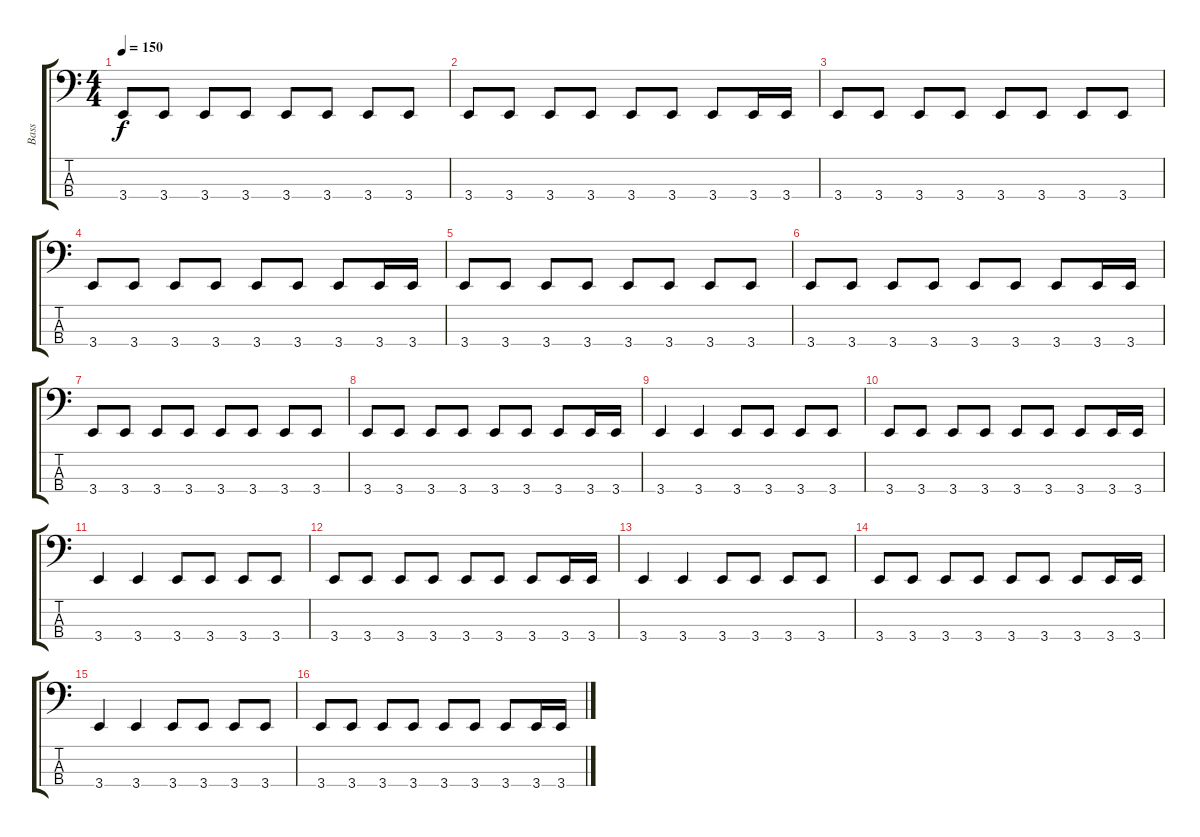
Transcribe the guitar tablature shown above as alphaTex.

\track ("Bass" "Bass") {instrument electricbasspick}
\staff {score tabs}
\tuning (Gb2 Db2 Ab1 Db1) {hide}
\ts (4 4)
\tempo 150
\clef f4
\ks c
3.4.8{dy f} 3.4.8 3.4.8 3.4.8 3.4.8 3.4.8 3.4.8 3.4.8 |
3.4.8 3.4.8 3.4.8 3.4.8 3.4.8 3.4.8 3.4.8 3.4.16 3.4.16 |
3.4.8 3.4.8 3.4.8 3.4.8 3.4.8 3.4.8 3.4.8 3.4.8 |
3.4.8 3.4.8 3.4.8 3.4.8 3.4.8 3.4.8 3.4.8 3.4.16 3.4.16 |
3.4.8 3.4.8 3.4.8 3.4.8 3.4.8 3.4.8 3.4.8 3.4.8 |
3.4.8 3.4.8 3.4.8 3.4.8 3.4.8 3.4.8 3.4.8 3.4.16 3.4.16 |
3.4.8 3.4.8 3.4.8 3.4.8 3.4.8 3.4.8 3.4.8 3.4.8 |
3.4.8 3.4.8 3.4.8 3.4.8 3.4.8 3.4.8 3.4.8 3.4.16 3.4.16 |
3.4.4 3.4.4 3.4.8 3.4.8 3.4.8 3.4.8 |
3.4.8 3.4.8 3.4.8 3.4.8 3.4.8 3.4.8 3.4.8 3.4.16 3.4.16 |
3.4.4 3.4.4 3.4.8 3.4.8 3.4.8 3.4.8 |
3.4.8 3.4.8 3.4.8 3.4.8 3.4.8 3.4.8 3.4.8 3.4.16 3.4.16 |
3.4.4 3.4.4 3.4.8 3.4.8 3.4.8 3.4.8 |
3.4.8 3.4.8 3.4.8 3.4.8 3.4.8 3.4.8 3.4.8 3.4.16 3.4.16 |
3.4.4 3.4.4 3.4.8 3.4.8 3.4.8 3.4.8 |
3.4.8 3.4.8 3.4.8 3.4.8 3.4.8 3.4.8 3.4.8 3.4.16 3.4.16
